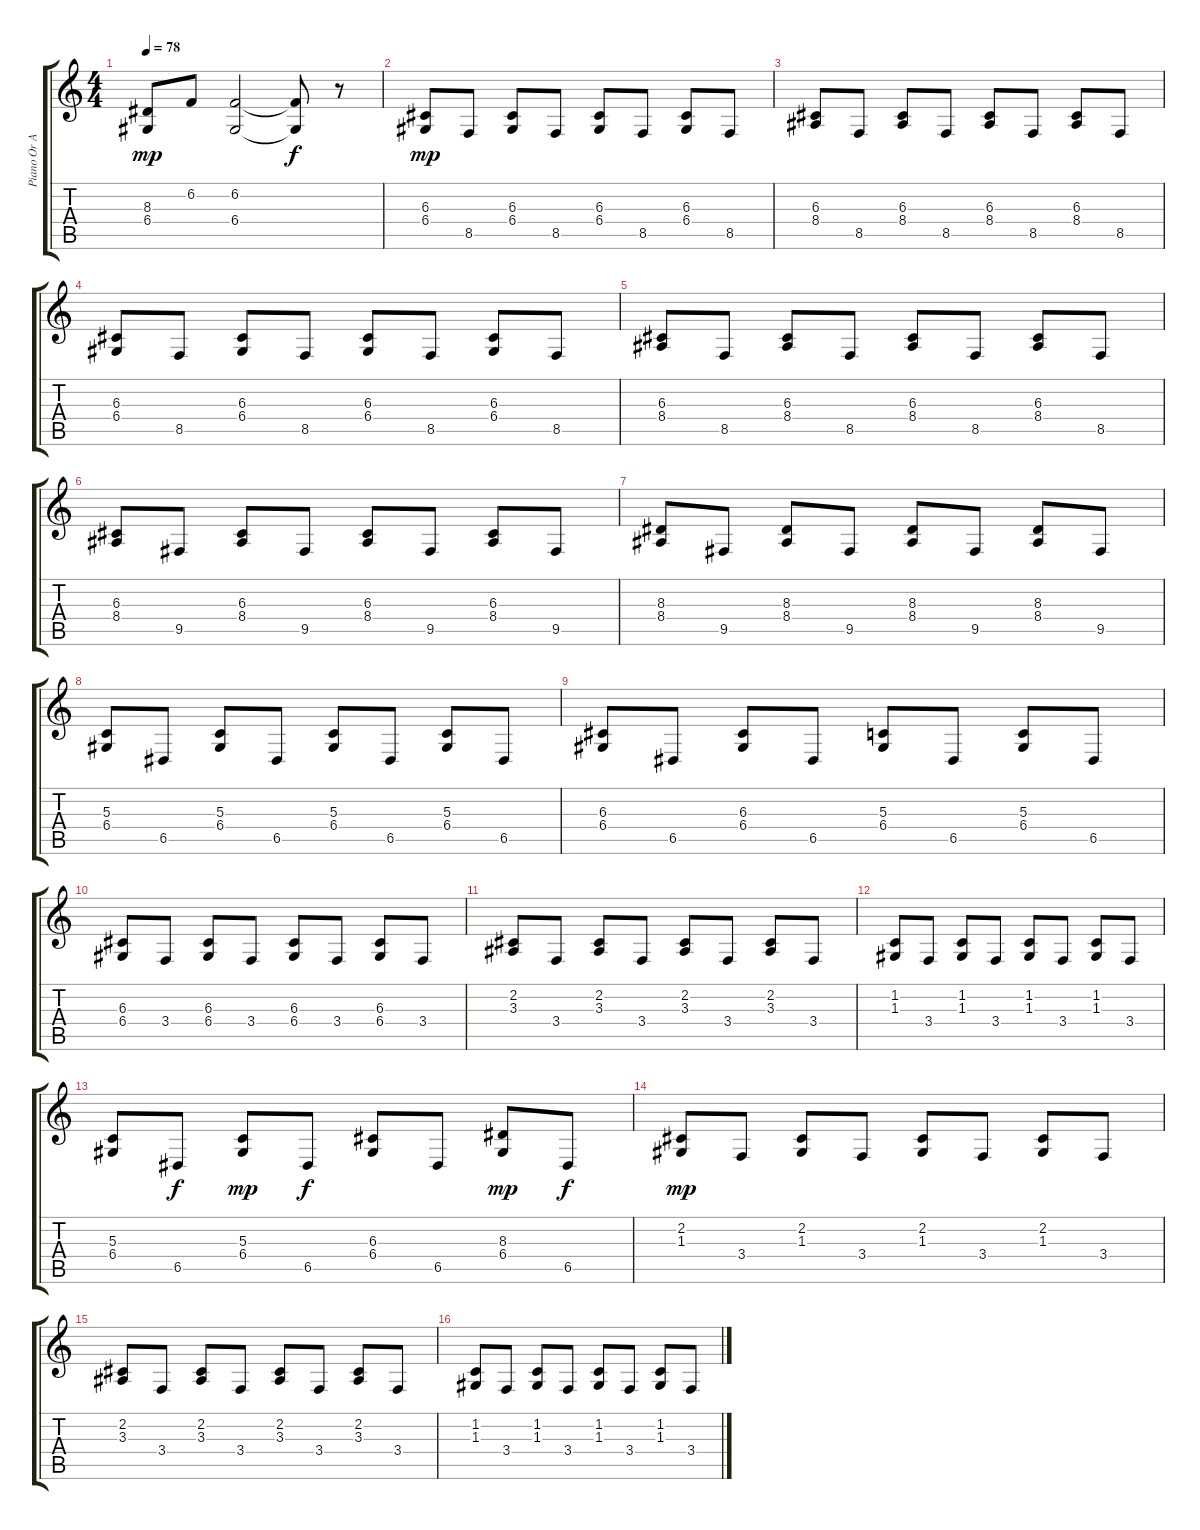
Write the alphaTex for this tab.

\track ("Piano Or Acoustica Guitar" "Piano Or A") {instrument acousticgrandpiano}
\staff {score tabs}
\tuning (E4 B3 G3 D3 A2 E2) {hide}
\ts (4 4)
\tempo 78
\clef g2
\ks c
(8.3 6.4).8{dy mp} 6.2.8 (6.2 6.4).2 (6.2{t} 6.4{t}).8{dy f} r.8 |
(6.3 6.4).8{dy mp} 8.5.8 (6.3 6.4).8 8.5.8 (6.3 6.4).8 8.5.8 (6.3 6.4).8 8.5.8 |
(6.3 8.4).8 8.5.8 (6.3 8.4).8 8.5.8 (6.3 8.4).8 8.5.8 (6.3 8.4).8 8.5.8 |
(6.3 6.4).8 8.5.8 (6.3 6.4).8 8.5.8 (6.3 6.4).8 8.5.8 (6.3 6.4).8 8.5.8 |
(6.3 8.4).8 8.5.8 (6.3 8.4).8 8.5.8 (6.3 8.4).8 8.5.8 (6.3 8.4).8 8.5.8 |
(6.3 8.4).8 9.5.8 (6.3 8.4).8 9.5.8 (6.3 8.4).8 9.5.8 (6.3 8.4).8 9.5.8 |
(8.3 8.4).8 9.5.8 (8.3 8.4).8 9.5.8 (8.3 8.4).8 9.5.8 (8.3 8.4).8 9.5.8 |
(5.3 6.4).8 6.5.8 (5.3 6.4).8 6.5.8 (5.3 6.4).8 6.5.8 (5.3 6.4).8 6.5.8 |
(6.3 6.4).8 6.5.8 (6.3 6.4).8 6.5.8 (5.3 6.4).8 6.5.8 (5.3 6.4).8 6.5.8 |
(6.3 6.4).8 3.4.8 (6.3 6.4).8 3.4.8 (6.3 6.4).8 3.4.8 (6.3 6.4).8 3.4.8 |
(2.2 3.3).8 3.4.8 (2.2 3.3).8 3.4.8 (2.2 3.3).8 3.4.8 (2.2 3.3).8 3.4.8 |
(1.2 1.3).8 3.4.8 (1.2 1.3).8 3.4.8 (1.2 1.3).8 3.4.8 (1.2 1.3).8 3.4.8 |
(5.3 6.4).8 6.5.8{dy f} (5.3 6.4).8{dy mp} 6.5.8{dy f} (6.3 6.4).8 6.5.8 (8.3 6.4).8{dy mp} 6.5.8{dy f} |
(2.2 1.3).8{dy mp} 3.4.8 (2.2 1.3).8 3.4.8 (2.2 1.3).8 3.4.8 (2.2 1.3).8 3.4.8 |
(2.2 3.3).8 3.4.8 (2.2 3.3).8 3.4.8 (2.2 3.3).8 3.4.8 (2.2 3.3).8 3.4.8 |
(1.2 1.3).8 3.4.8 (1.2 1.3).8 3.4.8 (1.2 1.3).8 3.4.8 (1.2 1.3).8 3.4.8
